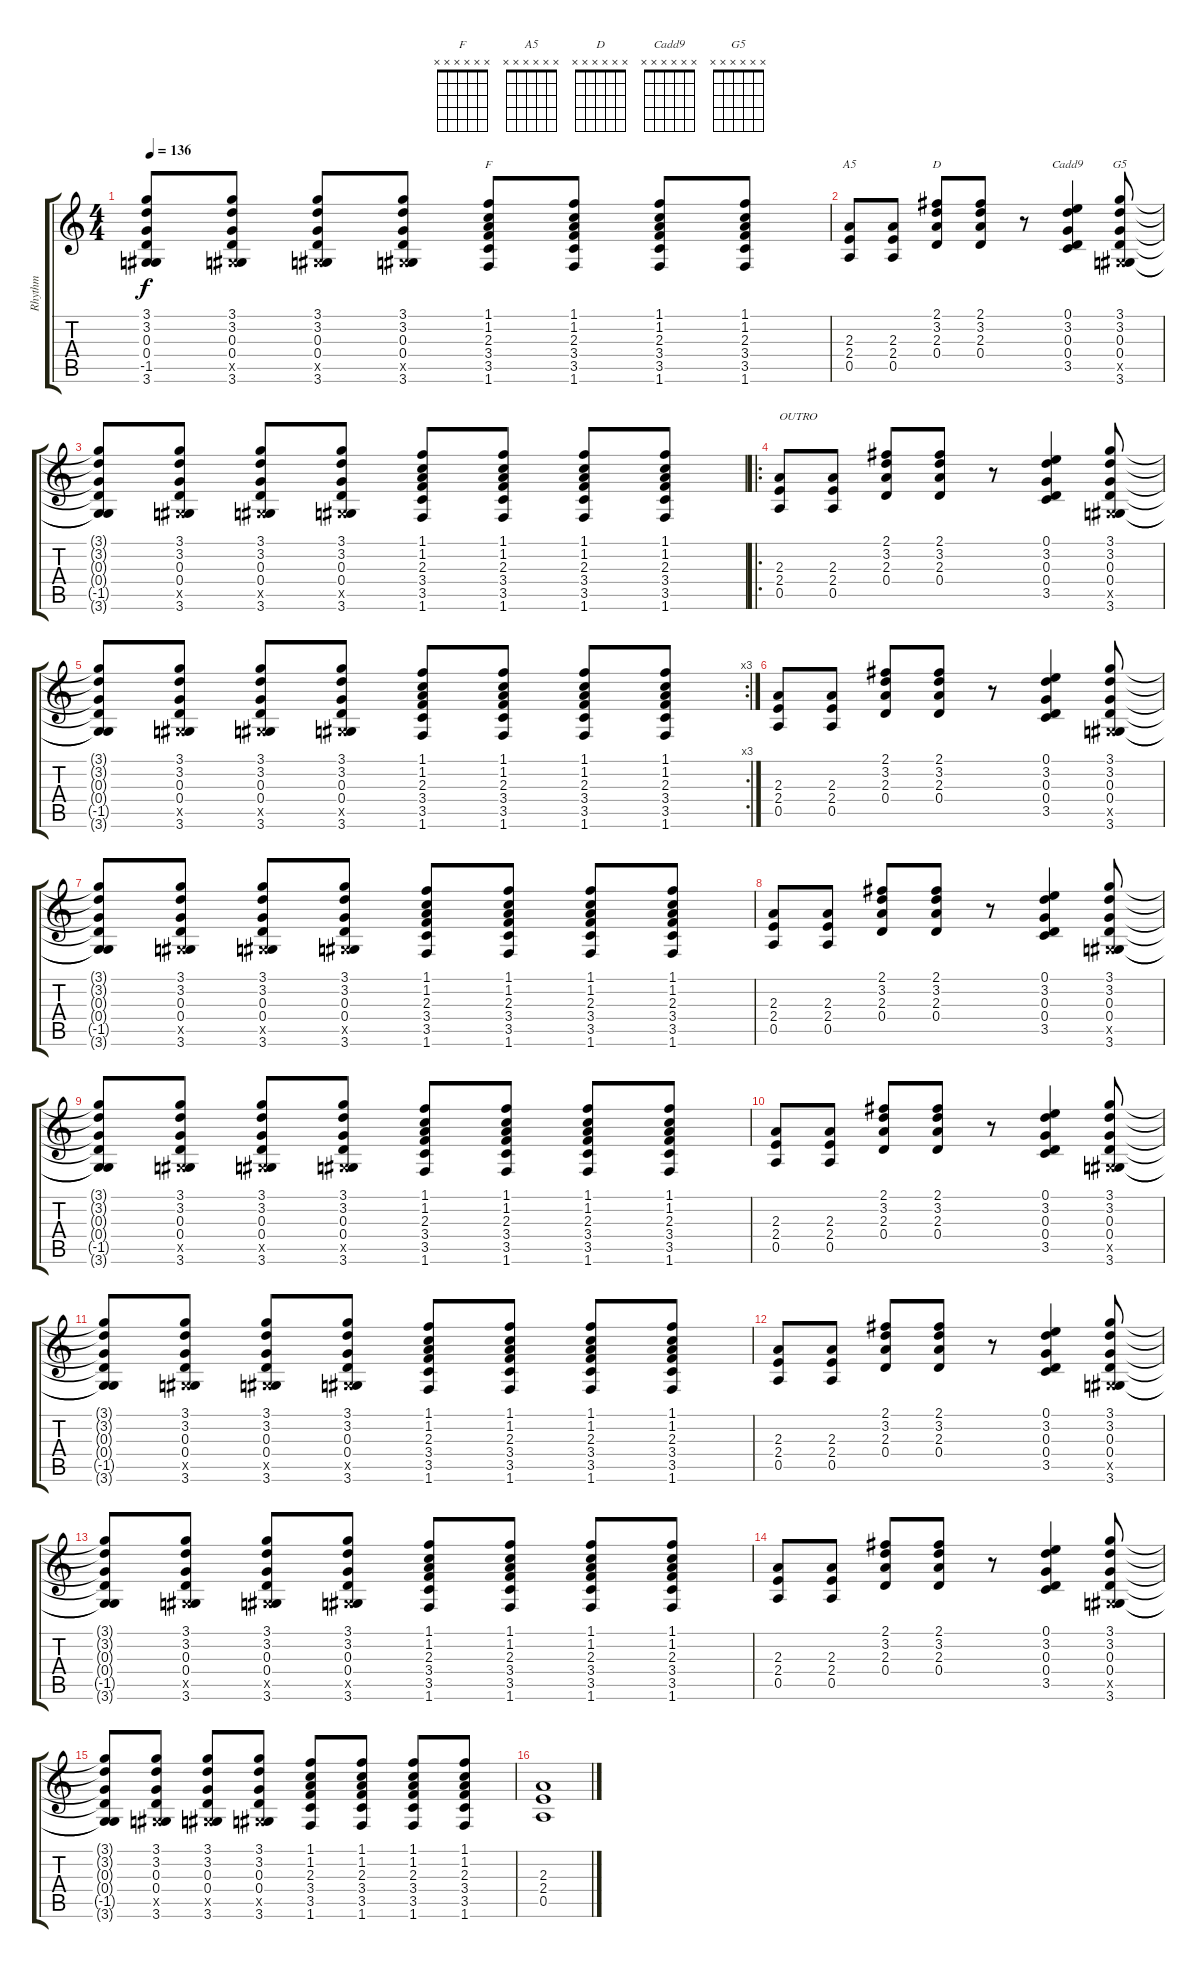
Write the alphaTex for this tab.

\track ("Rhythm" "Rhythm") {instrument distortionguitar}
\staff {score tabs}
\tuning (E4 B3 G3 D3 A2 E2) {hide}
\chord ("F" x x x x x x) {firstfret 0}
\chord ("A5" x x x x x x) {firstfret 0}
\chord ("D" x x x x x x) {firstfret 0}
\chord ("Cadd9" x x x x x x) {firstfret 0}
\chord ("G5" x x x x x x) {firstfret 0}
\ts (4 4)
\tempo 136
\clef g2
\ks c
(3.1{t} 3.2{t} 0.3{t} 0.4{t} -1.5{t} 3.6{t}).8{dy f} (3.1 3.2 0.3 0.4 -1.5{x} 3.6).8 (3.1 3.2 0.3 0.4 -1.5{x} 3.6).8 (3.1 3.2 0.3 0.4 -1.5{x} 3.6).8 (1.1 1.2 2.3 3.4 3.5 1.6).8{ch "F"} (1.1 1.2 2.3 3.4 3.5 1.6).8 (1.1 1.2 2.3 3.4 3.5 1.6).8 (1.1 1.2 2.3 3.4 3.5 1.6).8 |
(2.3 2.4 0.5).8{ch "A5"} (2.3 2.4 0.5).8 (2.1 3.2 2.3 0.4).8{ch "D"} (2.1 3.2 2.3 0.4).8 r.8 (0.1 3.2 0.3 0.4 3.5).4{ch "Cadd9"} (3.1 3.2 0.3 0.4 -1.5{x} 3.6).8{ch "G5"} |
(3.1{t} 3.2{t} 0.3{t} 0.4{t} -1.5{t} 3.6{t}).8 (3.1 3.2 0.3 0.4 -1.5{x} 3.6).8 (3.1 3.2 0.3 0.4 -1.5{x} 3.6).8 (3.1 3.2 0.3 0.4 -1.5{x} 3.6).8 (1.1 1.2 2.3 3.4 3.5 1.6).8 (1.1 1.2 2.3 3.4 3.5 1.6).8 (1.1 1.2 2.3 3.4 3.5 1.6).8 (1.1 1.2 2.3 3.4 3.5 1.6).8 |
\ro
(2.3 2.4 0.5).8{txt "OUTRO"} (2.3 2.4 0.5).8 (2.1 3.2 2.3 0.4).8 (2.1 3.2 2.3 0.4).8 r.8 (0.1 3.2 0.3 0.4 3.5).4 (3.1 3.2 0.3 0.4 -1.5{x} 3.6).8 |
\rc 3
(3.1{t} 3.2{t} 0.3{t} 0.4{t} -1.5{t} 3.6{t}).8 (3.1 3.2 0.3 0.4 -1.5{x} 3.6).8 (3.1 3.2 0.3 0.4 -1.5{x} 3.6).8 (3.1 3.2 0.3 0.4 -1.5{x} 3.6).8 (1.1 1.2 2.3 3.4 3.5 1.6).8 (1.1 1.2 2.3 3.4 3.5 1.6).8 (1.1 1.2 2.3 3.4 3.5 1.6).8 (1.1 1.2 2.3 3.4 3.5 1.6).8 |
(2.3 2.4 0.5).8 (2.3 2.4 0.5).8 (2.1 3.2 2.3 0.4).8 (2.1 3.2 2.3 0.4).8 r.8 (0.1 3.2 0.3 0.4 3.5).4 (3.1 3.2 0.3 0.4 -1.5{x} 3.6).8 |
(3.1{t} 3.2{t} 0.3{t} 0.4{t} -1.5{t} 3.6{t}).8 (3.1 3.2 0.3 0.4 -1.5{x} 3.6).8 (3.1 3.2 0.3 0.4 -1.5{x} 3.6).8 (3.1 3.2 0.3 0.4 -1.5{x} 3.6).8 (1.1 1.2 2.3 3.4 3.5 1.6).8 (1.1 1.2 2.3 3.4 3.5 1.6).8 (1.1 1.2 2.3 3.4 3.5 1.6).8 (1.1 1.2 2.3 3.4 3.5 1.6).8 |
(2.3 2.4 0.5).8 (2.3 2.4 0.5).8 (2.1 3.2 2.3 0.4).8 (2.1 3.2 2.3 0.4).8 r.8 (0.1 3.2 0.3 0.4 3.5).4 (3.1 3.2 0.3 0.4 -1.5{x} 3.6).8 |
(3.1{t} 3.2{t} 0.3{t} 0.4{t} -1.5{t} 3.6{t}).8 (3.1 3.2 0.3 0.4 -1.5{x} 3.6).8 (3.1 3.2 0.3 0.4 -1.5{x} 3.6).8 (3.1 3.2 0.3 0.4 -1.5{x} 3.6).8 (1.1 1.2 2.3 3.4 3.5 1.6).8 (1.1 1.2 2.3 3.4 3.5 1.6).8 (1.1 1.2 2.3 3.4 3.5 1.6).8 (1.1 1.2 2.3 3.4 3.5 1.6).8 |
(2.3 2.4 0.5).8 (2.3 2.4 0.5).8 (2.1 3.2 2.3 0.4).8 (2.1 3.2 2.3 0.4).8 r.8 (0.1 3.2 0.3 0.4 3.5).4 (3.1 3.2 0.3 0.4 -1.5{x} 3.6).8 |
(3.1{t} 3.2{t} 0.3{t} 0.4{t} -1.5{t} 3.6{t}).8 (3.1 3.2 0.3 0.4 -1.5{x} 3.6).8 (3.1 3.2 0.3 0.4 -1.5{x} 3.6).8 (3.1 3.2 0.3 0.4 -1.5{x} 3.6).8 (1.1 1.2 2.3 3.4 3.5 1.6).8 (1.1 1.2 2.3 3.4 3.5 1.6).8 (1.1 1.2 2.3 3.4 3.5 1.6).8 (1.1 1.2 2.3 3.4 3.5 1.6).8 |
(2.3 2.4 0.5).8 (2.3 2.4 0.5).8 (2.1 3.2 2.3 0.4).8 (2.1 3.2 2.3 0.4).8 r.8 (0.1 3.2 0.3 0.4 3.5).4 (3.1 3.2 0.3 0.4 -1.5{x} 3.6).8 |
(3.1{t} 3.2{t} 0.3{t} 0.4{t} -1.5{t} 3.6{t}).8 (3.1 3.2 0.3 0.4 -1.5{x} 3.6).8 (3.1 3.2 0.3 0.4 -1.5{x} 3.6).8 (3.1 3.2 0.3 0.4 -1.5{x} 3.6).8 (1.1 1.2 2.3 3.4 3.5 1.6).8 (1.1 1.2 2.3 3.4 3.5 1.6).8 (1.1 1.2 2.3 3.4 3.5 1.6).8 (1.1 1.2 2.3 3.4 3.5 1.6).8 |
(2.3 2.4 0.5).8 (2.3 2.4 0.5).8 (2.1 3.2 2.3 0.4).8 (2.1 3.2 2.3 0.4).8 r.8 (0.1 3.2 0.3 0.4 3.5).4 (3.1 3.2 0.3 0.4 -1.5{x} 3.6).8 |
(3.1{t} 3.2{t} 0.3{t} 0.4{t} -1.5{t} 3.6{t}).8 (3.1 3.2 0.3 0.4 -1.5{x} 3.6).8 (3.1 3.2 0.3 0.4 -1.5{x} 3.6).8 (3.1 3.2 0.3 0.4 -1.5{x} 3.6).8 (1.1 1.2 2.3 3.4 3.5 1.6).8 (1.1 1.2 2.3 3.4 3.5 1.6).8 (1.1 1.2 2.3 3.4 3.5 1.6).8 (1.1 1.2 2.3 3.4 3.5 1.6).8 |
(2.3 2.4 0.5).1
